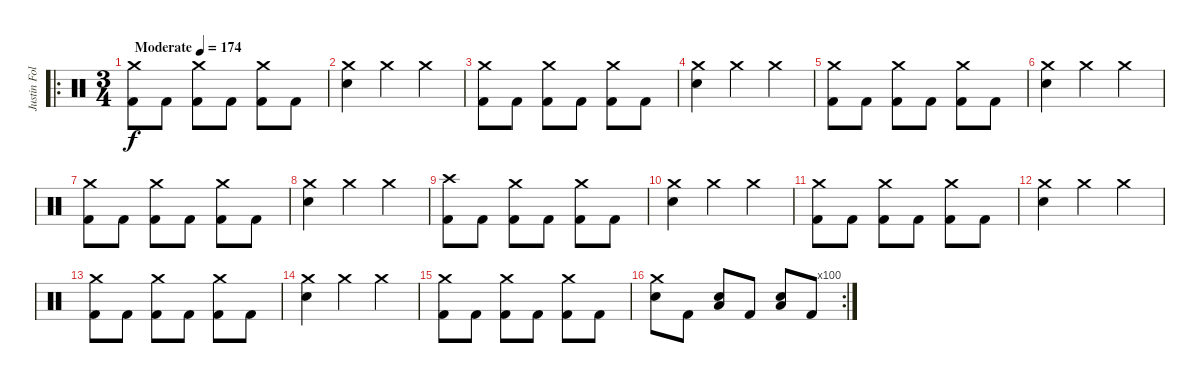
\track ("Justin Foley" "Justin Fol") {instrument percussion}
\staff {score}
\articulation defaults
\ro
\ts (3 4)
\tempo (174 "Moderate")
\clef neutral
\ks c
("Crash medium (hit)" "Kick (hit) 2").8{dy f} "Kick (hit) 2".8 ("Crash medium (hit)" "Kick (hit) 2").8 "Kick (hit) 2".8 ("Crash medium (hit)" "Kick (hit) 2").8 "Kick (hit) 2".8 |
("Crash medium (hit)" "Electric Snare (hit)").4 "Crash medium (hit)".4 "Crash medium (hit)".4 |
("Crash medium (hit)" "Kick (hit) 2").8 "Kick (hit) 2".8 ("Crash medium (hit)" "Kick (hit) 2").8 "Kick (hit) 2".8 ("Crash medium (hit)" "Kick (hit) 2").8 "Kick (hit) 2".8 |
("Crash medium (hit)" "Electric Snare (hit)").4 "Crash medium (hit)".4 "Crash medium (hit)".4 |
("Crash medium (hit)" "Kick (hit) 2").8 "Kick (hit) 2".8 ("Crash medium (hit)" "Kick (hit) 2").8 "Kick (hit) 2".8 ("Crash medium (hit)" "Kick (hit) 2").8 "Kick (hit) 2".8 |
("Crash medium (hit)" "Electric Snare (hit)").4 "Crash medium (hit)".4 "Crash medium (hit)".4 |
("Crash medium (hit)" "Kick (hit) 2").8 "Kick (hit) 2".8 ("Crash medium (hit)" "Kick (hit) 2").8 "Kick (hit) 2".8 ("Crash medium (hit)" "Kick (hit) 2").8 "Kick (hit) 2".8 |
("Crash medium (hit)" "Electric Snare (hit)").4 "Crash medium (hit)".4 "Crash medium (hit)".4 |
("Crash high (hit)" "Kick (hit) 2").8 "Kick (hit) 2".8 ("Crash medium (hit)" "Kick (hit) 2").8 "Kick (hit) 2".8 ("Crash medium (hit)" "Kick (hit) 2").8 "Kick (hit) 2".8 |
("Crash medium (hit)" "Electric Snare (hit)").4 "Crash medium (hit)".4 "Crash medium (hit)".4 |
("Crash medium (hit)" "Kick (hit) 2").8 "Kick (hit) 2".8 ("Crash medium (hit)" "Kick (hit) 2").8 "Kick (hit) 2".8 ("Crash medium (hit)" "Kick (hit) 2").8 "Kick (hit) 2".8 |
("Crash medium (hit)" "Electric Snare (hit)").4 "Crash medium (hit)".4 "Crash medium (hit)".4 |
("Crash medium (hit)" "Kick (hit) 2").8 "Kick (hit) 2".8 ("Crash medium (hit)" "Kick (hit) 2").8 "Kick (hit) 2".8 ("Crash medium (hit)" "Kick (hit) 2").8 "Kick (hit) 2".8 |
("Crash medium (hit)" "Electric Snare (hit)").4 "Crash medium (hit)".4 "Crash medium (hit)".4 |
("Crash medium (hit)" "Kick (hit) 2").8 "Kick (hit) 2".8 ("Crash medium (hit)" "Kick (hit) 2").8 "Kick (hit) 2".8 ("Crash medium (hit)" "Kick (hit) 2").8 "Kick (hit) 2".8 |
\rc 100
("Crash medium (hit)" "Electric Snare (hit)").8 "Kick (hit) 2".8 ("Electric Snare (hit)" "Low Floor Tom (hit)").8 "Kick (hit) 2".8 ("Electric Snare (hit)" "Low Floor Tom (hit)").8 "Kick (hit) 2".8
